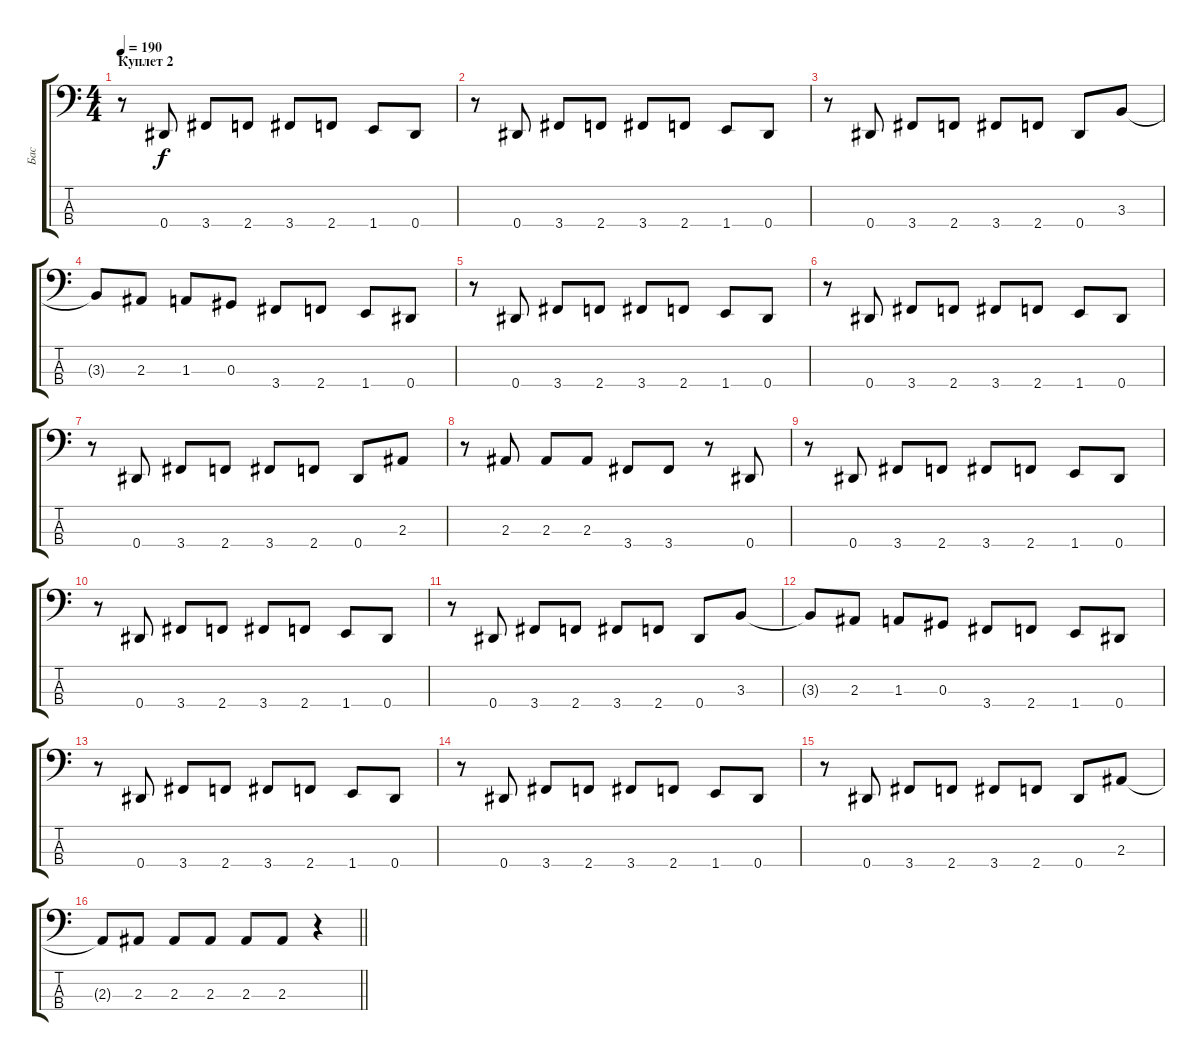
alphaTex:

\track ("Бас" "Бас") {instrument electricbassfinger}
\staff {score tabs}
\tuning (Gb2 Db2 Ab1 Eb1) {hide}
\ts (4 4)
\section ("" "Куплет 2")
\tempo 190
\clef f4
\ks c
r.8{dy f} 0.4.8 3.4.8 2.4.8 3.4.8 2.4.8 1.4.8 0.4.8 |
r.8 0.4.8 3.4.8 2.4.8 3.4.8 2.4.8 1.4.8 0.4.8 |
r.8 0.4.8 3.4.8 2.4.8 3.4.8 2.4.8 0.4.8 3.3.8 |
3.3{t}.8 2.3.8 1.3.8 0.3.8 3.4.8 2.4.8 1.4.8 0.4.8 |
r.8 0.4.8 3.4.8 2.4.8 3.4.8 2.4.8 1.4.8 0.4.8 |
r.8 0.4.8 3.4.8 2.4.8 3.4.8 2.4.8 1.4.8 0.4.8 |
r.8 0.4.8 3.4.8 2.4.8 3.4.8 2.4.8 0.4.8 2.3.8 |
r.8 2.3.8 2.3.8 2.3.8 3.4.8 3.4.8 r.8 0.4.8 |
r.8 0.4.8 3.4.8 2.4.8 3.4.8 2.4.8 1.4.8 0.4.8 |
r.8 0.4.8 3.4.8 2.4.8 3.4.8 2.4.8 1.4.8 0.4.8 |
r.8 0.4.8 3.4.8 2.4.8 3.4.8 2.4.8 0.4.8 3.3.8 |
3.3{t}.8 2.3.8 1.3.8 0.3.8 3.4.8 2.4.8 1.4.8 0.4.8 |
r.8 0.4.8 3.4.8 2.4.8 3.4.8 2.4.8 1.4.8 0.4.8 |
r.8 0.4.8 3.4.8 2.4.8 3.4.8 2.4.8 1.4.8 0.4.8 |
r.8 0.4.8 3.4.8 2.4.8 3.4.8 2.4.8 0.4.8 2.3.8 |
\barLineRight lightlight
2.3{t}.8 2.3.8 2.3.8 2.3.8 2.3.8 2.3.8 r.4
